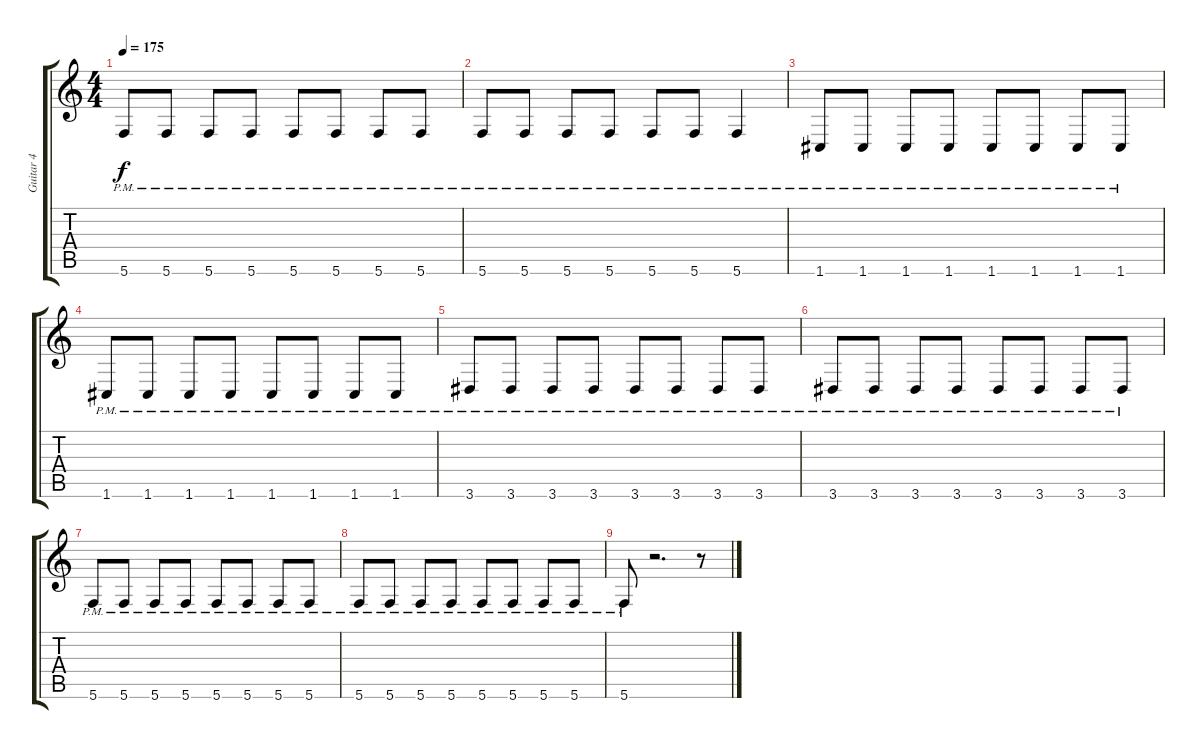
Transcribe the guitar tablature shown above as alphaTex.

\track ("Guitar 4" "Guitar 4") {instrument electricguitarclean}
\staff {score tabs}
\tuning (D4 A3 F3 C3 G2 C2) {hide}
\ts (4 4)
\tempo 175
\clef g2
\ks c
5.6{pm}.8{dy f} 5.6{pm}.8 5.6{pm}.8 5.6{pm}.8 5.6{pm}.8 5.6{pm}.8 5.6{pm}.8 5.6{pm}.8 |
5.6{pm}.8 5.6{pm}.8 5.6{pm}.8 5.6{pm}.8 5.6{pm}.8 5.6{pm}.8 5.6{pm}.4 |
1.6{pm}.8 1.6{pm}.8 1.6{pm}.8 1.6{pm}.8 1.6{pm}.8 1.6{pm}.8 1.6{pm}.8 1.6{pm}.8 |
1.6{pm}.8 1.6{pm}.8 1.6{pm}.8 1.6{pm}.8 1.6{pm}.8 1.6{pm}.8 1.6{pm}.8 1.6{pm}.8 |
3.6{pm}.8 3.6{pm}.8 3.6{pm}.8 3.6{pm}.8 3.6{pm}.8 3.6{pm}.8 3.6{pm}.8 3.6{pm}.8 |
3.6{pm}.8 3.6{pm}.8 3.6{pm}.8 3.6{pm}.8 3.6{pm}.8 3.6{pm}.8 3.6{pm}.8 3.6{pm}.8 |
5.6{pm}.8 5.6{pm}.8 5.6{pm}.8 5.6{pm}.8 5.6{pm}.8 5.6{pm}.8 5.6{pm}.8 5.6{pm}.8 |
5.6{pm}.8 5.6{pm}.8 5.6{pm}.8 5.6{pm}.8 5.6{pm}.8 5.6{pm}.8 5.6{pm}.8 5.6{pm}.8 |
5.6{pm}.8 r.2{d} r.8
